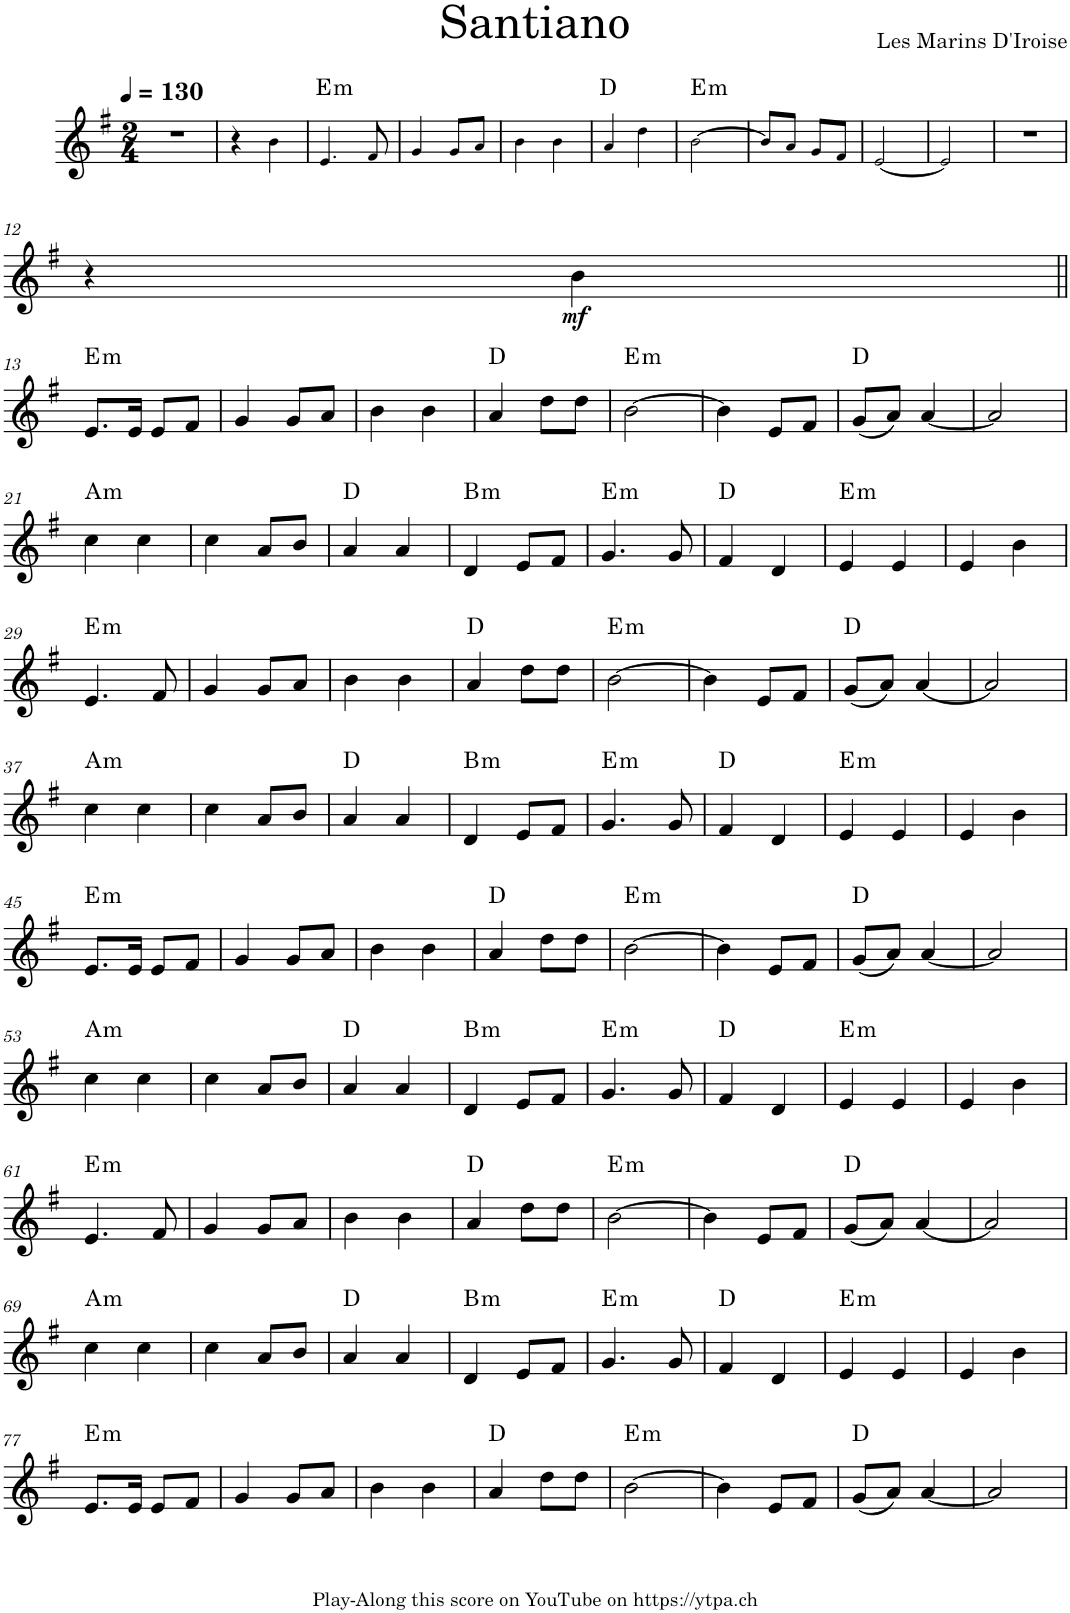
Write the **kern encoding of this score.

**kern	**dynam	**harte
*part1	*part1	*part1
*staff1	*staff1	*
*I"Piano	*	*
*I'Pno.	*	*
*clefG2	*	*
*k[f#]	*	*
*M2/4	*	*
*MM130	*	*
=1	=1	=1
2r	.	.
=2	=2	=2
4r	.	.
4b!\	.	.
=3	=3	=3
!	!	!LO:H:kt=m
4.e!/	.	E:min
8f#!/	.	.
=4	=4	=4
4g!/	.	.
8g!/L	.	.
8a!/J	.	.
=5	=5	=5
4b!\	.	.
4b!\	.	.
=6	=6	=6
4a!/	.	D:maj
4dd!\	.	.
=7	=7	=7
!	!	!LO:H:kt=m
[2b!\	.	E:min
=8	=8	=8
8b!/L]	.	.
8a!/J	.	.
8g!/L	.	.
8f#!/J	.	.
=9	=9	=9
[2e!/	.	.
=10	=10	=10
2e!/]	.	.
=11	=11	=11
2r	.	.
!!LO:LB:g=z
=12	=12	=12
4r	.	.
!	!LO:DY:b	!
4b\	mf	.
!!LO:LB:g=z
=13||	=13||	=13||
!	!	!LO:H:kt=m
8.e/L	.	E:min
16e/Jk	.	.
8e/L	.	.
8f#/J	.	.
=14	=14	=14
4g/	.	.
8g/L	.	.
8a/J	.	.
=15	=15	=15
4b\	.	.
4b\	.	.
=16	=16	=16
4a/	.	D:maj
8dd\L	.	.
8dd\J	.	.
=17	=17	=17
!	!	!LO:H:kt=m
[2b\	.	E:min
=18	=18	=18
4b\]	.	.
8e/L	.	.
8f#/J	.	.
=19	=19	=19
(8g/L	.	D:maj
8a/J)	.	.
[4a/	.	.
=20	=20	=20
2a/]	.	.
!!LO:LB:g=z
=21	=21	=21
!	!	!LO:H:kt=m
4cc\	.	A:min
4cc\	.	.
=22	=22	=22
4cc\	.	.
8a/L	.	.
8b/J	.	.
=23	=23	=23
4a/	.	D:maj
4a/	.	.
=24	=24	=24
!	!	!LO:H:kt=m
4d/	.	B:min
8e/L	.	.
8f#/J	.	.
=25	=25	=25
!	!	!LO:H:kt=m
4.g/	.	E:min
8g/	.	.
=26	=26	=26
4f#/	.	D:maj
4d/	.	.
=27	=27	=27
!	!	!LO:H:kt=m
4e/	.	E:min
4e/	.	.
=28	=28	=28
4e/	.	.
4b\	.	.
!!LO:LB:g=z
=29	=29	=29
!	!	!LO:H:kt=m
4.e/	.	E:min
8f#/	.	.
=30	=30	=30
4g/	.	.
8g/L	.	.
8a/J	.	.
=31	=31	=31
4b\	.	.
4b\	.	.
=32	=32	=32
4a/	.	D:maj
8dd\L	.	.
8dd\J	.	.
=33	=33	=33
!	!	!LO:H:kt=m
[2b\	.	E:min
=34	=34	=34
4b\]	.	.
8e/L	.	.
8f#/J	.	.
=35	=35	=35
(8g/L	.	D:maj
8a/J)	.	.
[4a/	.	.
=36	=36	=36
2a/]	.	.
!!LO:LB:g=z
=37	=37	=37
!	!	!LO:H:kt=m
4cc\	.	A:min
4cc\	.	.
=38	=38	=38
4cc\	.	.
8a/L	.	.
8b/J	.	.
=39	=39	=39
4a/	.	D:maj
4a/	.	.
=40	=40	=40
!	!	!LO:H:kt=m
4d/	.	B:min
8e/L	.	.
8f#/J	.	.
=41	=41	=41
!	!	!LO:H:kt=m
4.g/	.	E:min
8g/	.	.
=42	=42	=42
4f#/	.	D:maj
4d/	.	.
=43	=43	=43
!	!	!LO:H:kt=m
4e/	.	E:min
4e/	.	.
=44	=44	=44
4e/	.	.
4b\	.	.
!!LO:LB:g=z
=45	=45	=45
!	!	!LO:H:kt=m
8.e/L	.	E:min
16e/Jk	.	.
8e/L	.	.
8f#/J	.	.
=46	=46	=46
4g/	.	.
8g/L	.	.
8a/J	.	.
=47	=47	=47
4b\	.	.
4b\	.	.
=48	=48	=48
4a/	.	D:maj
8dd\L	.	.
8dd\J	.	.
=49	=49	=49
!	!	!LO:H:kt=m
[2b\	.	E:min
=50	=50	=50
4b\]	.	.
8e/L	.	.
8f#/J	.	.
=51	=51	=51
(8g/L	.	D:maj
8a/J)	.	.
[4a/	.	.
=52	=52	=52
2a/]	.	.
!!LO:LB:g=z
=53	=53	=53
!	!	!LO:H:kt=m
4cc\	.	A:min
4cc\	.	.
=54	=54	=54
4cc\	.	.
8a/L	.	.
8b/J	.	.
=55	=55	=55
4a/	.	D:maj
4a/	.	.
=56	=56	=56
!	!	!LO:H:kt=m
4d/	.	B:min
8e/L	.	.
8f#/J	.	.
=57	=57	=57
!	!	!LO:H:kt=m
4.g/	.	E:min
8g/	.	.
=58	=58	=58
4f#/	.	D:maj
4d/	.	.
=59	=59	=59
!	!	!LO:H:kt=m
4e/	.	E:min
4e/	.	.
=60	=60	=60
4e/	.	.
4b\	.	.
!!LO:LB:g=z
=61	=61	=61
!	!	!LO:H:kt=m
4.e/	.	E:min
8f#/	.	.
=62	=62	=62
4g/	.	.
8g/L	.	.
8a/J	.	.
=63	=63	=63
4b\	.	.
4b\	.	.
=64	=64	=64
4a/	.	D:maj
8dd\L	.	.
8dd\J	.	.
=65	=65	=65
!	!	!LO:H:kt=m
[2b\	.	E:min
=66	=66	=66
4b\]	.	.
8e/L	.	.
8f#/J	.	.
=67	=67	=67
(8g/L	.	D:maj
8a/J)	.	.
[4a/	.	.
=68	=68	=68
2a/]	.	.
!!LO:LB:g=z
=69	=69	=69
!	!	!LO:H:kt=m
4cc\	.	A:min
4cc\	.	.
=70	=70	=70
4cc\	.	.
8a/L	.	.
8b/J	.	.
=71	=71	=71
4a/	.	D:maj
4a/	.	.
=72	=72	=72
!	!	!LO:H:kt=m
4d/	.	B:min
8e/L	.	.
8f#/J	.	.
=73	=73	=73
!	!	!LO:H:kt=m
4.g/	.	E:min
8g/	.	.
=74	=74	=74
4f#/	.	D:maj
4d/	.	.
=75	=75	=75
!	!	!LO:H:kt=m
4e/	.	E:min
4e/	.	.
=76	=76	=76
4e/	.	.
4b\	.	.
!!LO:LB:g=z
=77	=77	=77
!	!	!LO:H:kt=m
8.e/L	.	E:min
16e/Jk	.	.
8e/L	.	.
8f#/J	.	.
=78	=78	=78
4g/	.	.
8g/L	.	.
8a/J	.	.
=79	=79	=79
4b\	.	.
4b\	.	.
=80	=80	=80
4a/	.	D:maj
8dd\L	.	.
8dd\J	.	.
=81	=81	=81
!	!	!LO:H:kt=m
[2b\	.	E:min
=82	=82	=82
4b\]	.	.
8e/L	.	.
8f#/J	.	.
=83	=83	=83
(8g/L	.	D:maj
8a/J)	.	.
[4a/	.	.
=84	=84	=84
2a/]	.	.
=	=	=
*-	*-	*-
